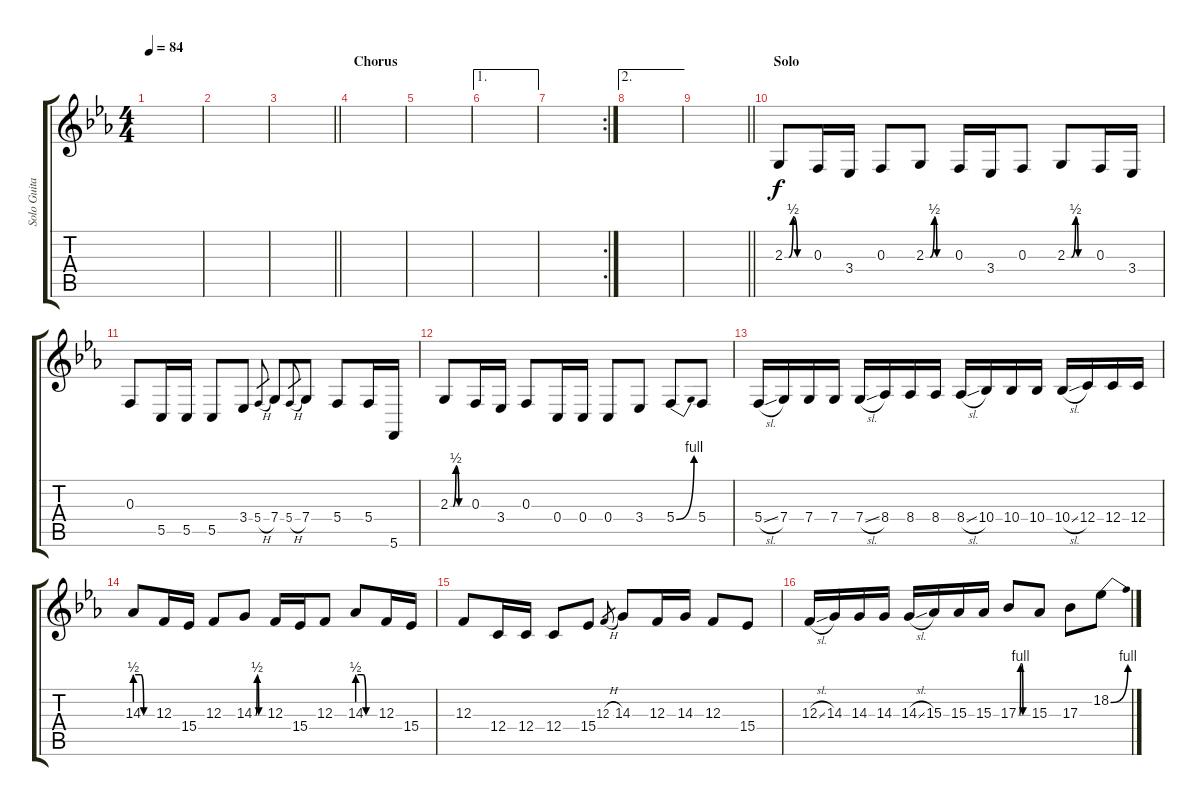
\track ("Solo Guitar" "Solo Guita") {instrument brightacousticpiano}
\staff {score tabs}
\tuning (D4 A3 F3 C3 G2 C2) {hide}
\ts (4 4)
\tempo 84
\clef g2
\ks cminor
|
|
\barLineRight lightlight
|
\section ("" "Chorus")
|
|
\ae 1
|
\rc 2
|
\ae 2
|
\barLineRight lightlight
|
\section ("" "Solo")
2.3{be (custom 0 0 10 0 20 2 30 0 40 0 60 0)}.8 0.3.16 3.4.16 0.3.8 2.3{be (custom 0 0 10 0 20 2 26 0 40 0 60 0)}.8 0.3.16 3.4.16 0.3.8 2.3{be (custom 0 0 10 0 20 2 26 0 40 0 60 0)}.8 0.3.16 3.4.16 |
0.3.8 5.5.16 5.5.16 5.5.8 3.4.8 5.4{h}.8{gr} 7.4.8 5.4{h}.8{gr} 7.4.8 5.4.8 5.4.16 5.6.16 |
2.3{be (custom 0 0 10 0 20 2 30 0 40 0 60 0)}.8 0.3.16 3.4.16 0.3.8 0.4.16 0.4.16 0.4.8 3.4.8 5.4{be (bend 0 0 60 4)}.8 5.4.8 |
5.4{sl}.16 7.4.16 7.4.16 7.4.16 7.4{sl}.16 8.4.16 8.4.16 8.4.16 8.4{sl}.16 10.4.16 10.4.16 10.4.16 10.4{sl}.16 12.4.16 12.4.16 12.4.16 |
14.3{be (custom 0 2 20 2 30 0 40 0 60 0)}.8 12.3.16 15.4.16 12.3.8 14.3{be (custom 0 0 10 0 20 2 30 0 40 0 60 0)}.8 12.3.16 15.4.16 12.3.8 14.3{be (custom 0 2 20 2 30 0 40 0 60 0)}.8 12.3.16 15.4.16 |
12.3.8 12.4.16 12.4.16 12.4.8 15.4.8 12.3{h}.8{gr} 14.3.8 12.3.16 14.3.16 12.3.8 15.4.8 |
12.3{sl}.16 14.3.16 14.3.16 14.3.16 14.3{sl}.16 15.3.16 15.3.16 15.3.16 17.3{be (custom 0 0 10 0 15 4 25 4 30 0 60 0)}.8 15.3.8 17.3.8 18.2{be (bend 0 0 60 4)}.8
